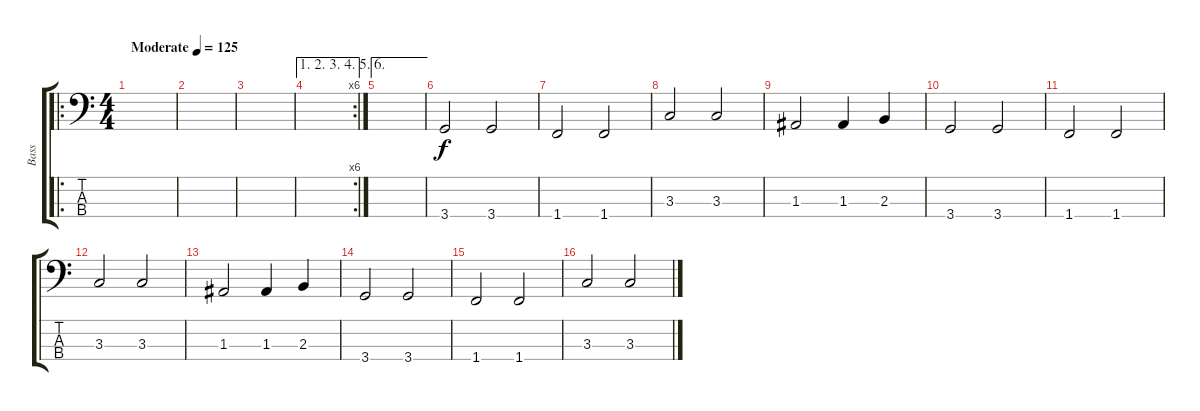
\track ("Bass" "Bass") {instrument electricbassfinger}
\staff {score tabs}
\tuning (G2 D2 A1 E1) {hide}
\ro
\ts (4 4)
\tempo (125 "Moderate")
\clef f4
\ks c
|
|
|
\ae (1 2 3 4 5)
\rc 6
|
\ae 6
|
3.4.2 3.4.2 |
1.4.2 1.4.2 |
3.3.2 3.3.2 |
1.3.2 1.3.4 2.3.4 |
3.4.2 3.4.2 |
1.4.2 1.4.2 |
3.3.2 3.3.2 |
1.3.2 1.3.4 2.3.4 |
3.4.2 3.4.2 |
1.4.2 1.4.2 |
3.3.2 3.3.2
